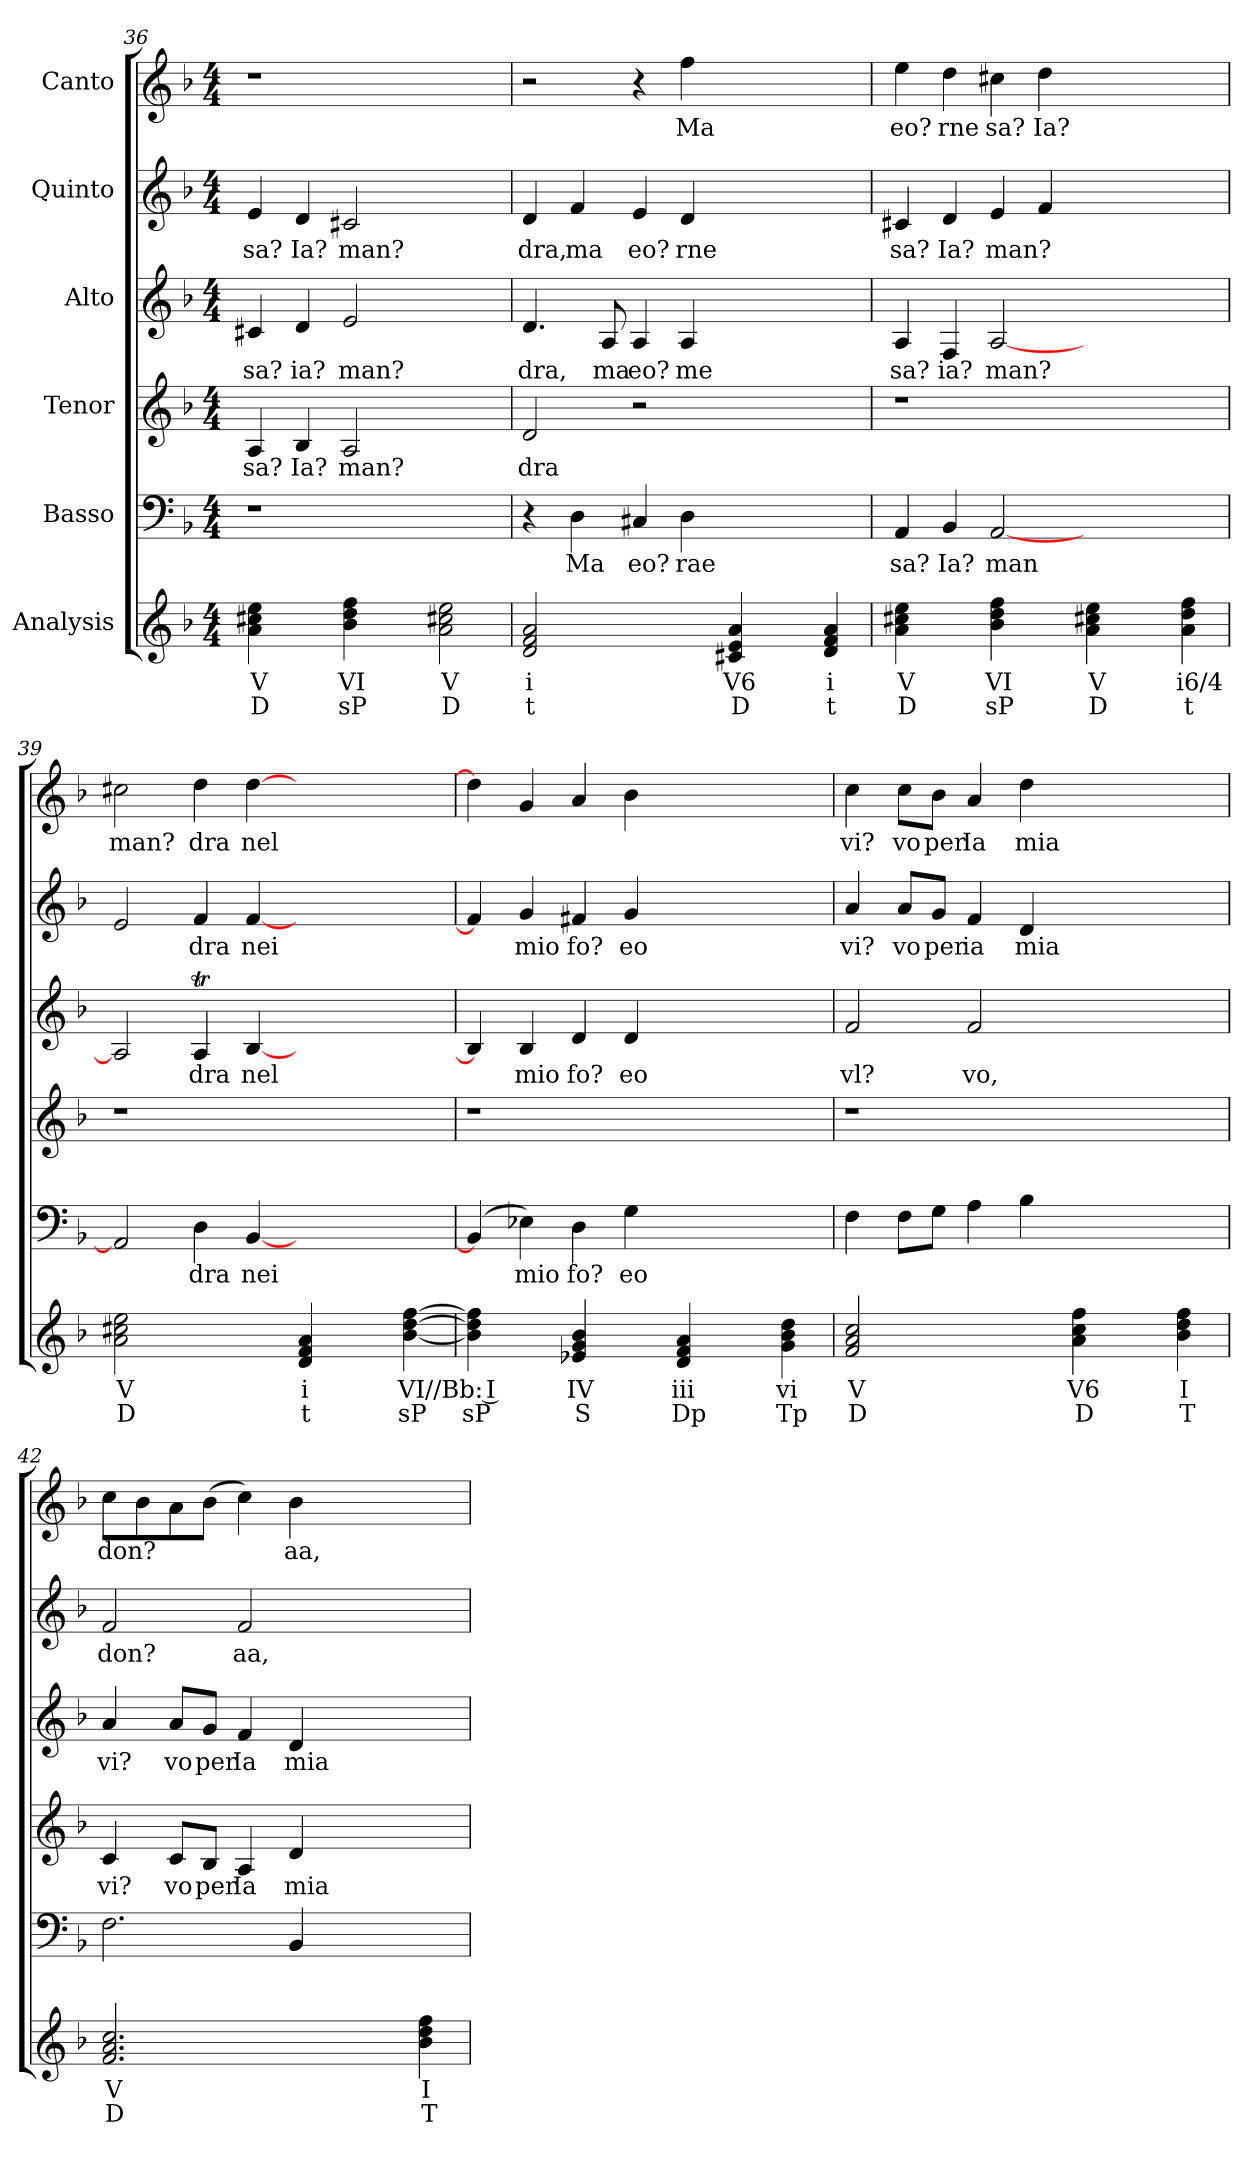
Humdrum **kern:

**kern	**text	**text	**kern	**text	**kern	**text	**kern	**text	**kern	**text	**kern	**text
*part6	*part6	*part6	*part5	*part5	*part4	*part4	*part3	*part3	*part2	*part2	*part1	*part1
*staff6	*staff6	*staff6	*staff5	*staff5	*staff4	*staff4	*staff3	*staff3	*staff2	*staff2	*staff1	*staff1
*I"Analysis	*	*	*I"Basso	*	*I"Tenor	*	*I"Alto	*	*I"Quinto	*	*I"Canto	*
*	*	*	*clefF4	*	*clefG2	*	*clefG2	*	*clefG2	*	*clefG2	*
*k[b-]	*	*	*k[b-]	*	*k[b-]	*	*k[b-]	*	*k[b-]	*	*k[b-]	*
*	*	*	*F:	*	*F:	*	*F:	*	*F:	*	*F:	*
*M4/4	*	*	*M4/4	*	*M4/4	*	*M4/4	*	*M4/4	*	*M4/4	*
=36	=36	=36	=36	=36	=36	=36	=36	=36	=36	=36	=36	=36
!	!	!	!	!	!	!LO:LY:b	!	!	!	!	!	!
!	!	!	!	!	!	!	!	!LO:LY:b	!	!	!	!
!	!	!	!	!	!	!	!	!	!	!LO:LY:b	!	!
4a 4cc#X 4ee	V	D	1r	.	4A/	sa?	4c#X/	sa?	4e/	sa?	1r	.
!	!	!	!	!	!	!LO:LY:b	!	!	!	!	!	!
!	!	!	!	!	!	!	!	!LO:LY:b	!	!	!	!
!	!	!	!	!	!	!	!	!	!	!LO:LY:b	!	!
4ryy	.	.	.	.	4B-/	Ia?	4d/	ia?	4d/	Ia?	.	.
!	!	!	!	!	!	!LO:LY:b	!	!	!	!	!	!
!	!	!	!	!	!	!	!	!LO:LY:b	!	!	!	!
!	!	!	!	!	!	!	!	!	!	!LO:LY:b	!	!
4b- 4dd 4ff	VI	sP	.	.	2A/	man?	2e/	man?	2c#X/	man?	.	.
4ryy	.	.	.	.	.	.	.	.	.	.	.	.
2a 2cc#X 2ee	V	D	2ryy	.	2ryy	.	2ryy	.	2ryy	.	2ryy	.
=37	=37	=37	=37	=37	=37	=37	=37	=37	=37	=37	=37	=37
!	!	!	!	!	!	!LO:LY:b	!	!	!	!	!	!
!	!	!	!	!	!	!	!	!LO:LY:b	!	!	!	!
!	!	!	!	!	!	!	!	!	!	!LO:LY:b	!	!
2d 2f 2a	i	t	4r	.	2d/	dra	4.d/	dra,	4d/	dra,	2r	.
!	!	!	!	!LO:LY:b	!	!	!	!	!	!	!	!
!	!	!	!	!	!	!	!	!	!	!LO:LY:b	!	!
.	.	.	4D\	Ma	.	.	.	.	4f/	ma	.	.
!	!	!	!	!	!	!	!	!LO:LY:b	!	!	!	!
.	.	.	.	.	.	.	8A/	ma	.	.	.	.
!	!	!	!	!LO:LY:b	!	!	!	!	!	!	!	!
!	!	!	!	!	!	!	!	!LO:LY:b	!	!	!	!
!	!	!	!	!	!	!	!	!	!	!LO:LY:b	!	!
2ryy	.	.	4C#X/	eo?	2r	.	4A/	eo?	4e/	eo?	4r	.
!	!	!	!	!LO:LY:b	!	!	!	!	!	!	!	!
!	!	!	!	!	!	!	!	!LO:LY:b	!	!	!	!
!	!	!	!	!	!	!	!	!	!	!LO:LY:b	!	!
!	!	!	!	!	!	!	!	!	!	!	!	!LO:LY:b
.	.	.	4D\	rae	.	.	4A/	me	4d/	rne	4ff\	Ma
4c#X 4e 4a	V6	D	2.ryy	.	2.ryy	.	2.ryy	.	2.ryy	.	2.ryy	.
4ryy	.	.	.	.	.	.	.	.	.	.	.	.
4d 4f 4a	i	t	.	.	.	.	.	.	.	.	.	.
=38	=38	=38	=38	=38	=38	=38	=38	=38	=38	=38	=38	=38
!	!	!	!	!LO:LY:b	!	!	!	!	!	!	!	!
!	!	!	!	!	!	!	!	!LO:LY:b	!	!	!	!
!	!	!	!	!	!	!	!	!	!	!LO:LY:b	!	!
!	!	!	!	!	!	!	!	!	!	!	!	!LO:LY:b
4a 4cc#X 4ee	V	D	4AA/	sa?	1r	.	4A/	sa?	4c#X/	sa?	4ee\	eo?
!	!	!	!	!LO:LY:b	!	!	!	!	!	!	!	!
!	!	!	!	!	!	!	!	!LO:LY:b	!	!	!	!
!	!	!	!	!	!	!	!	!	!	!LO:LY:b	!	!
!	!	!	!	!	!	!	!	!	!	!	!	!LO:LY:b
4ryy	.	.	4BB-/	Ia?	.	.	4F/	ia?	4d/	Ia?	4dd\	rne
!	!	!	!	!LO:LY:b	!	!	!	!	!	!	!	!
!	!	!	!	!	!	!	!	!LO:LY:b	!	!	!	!
!	!	!	!	!	!	!	!	!	!	!LO:LY:b	!	!
!	!	!	!	!	!	!	!	!	!	!	!	!LO:LY:b
4b- 4dd 4ff	VI	sP	[2AA/	man	.	.	[2A/	man?	4e/	man?	4cc#X\	sa?
!	!	!	!	!	!	!	!	!	!	!	!	!LO:LY:b
4ryy	.	.	.	.	.	.	.	.	4f/	.	4dd\	Ia?
4a 4cc#X 4ee	V	D	2.ryy	.	2.ryy	.	2.ryy	.	2.ryy	.	2.ryy	.
4ryy	.	.	.	.	.	.	.	.	.	.	.	.
4a 4dd 4ff	i6/4	t	.	.	.	.	.	.	.	.	.	.
=39	=39	=39	=39	=39	=39	=39	=39	=39	=39	=39	=39	=39
!	!	!	!	!	!	!	!	!	!	!	!	!LO:LY:b
2a 2cc#X 2ee	V	D	2AA/]	.	1r	.	2A/]	.	2e/	.	2cc#X\	man?
!	!	!	!	!LO:LY:b	!	!	!	!	!	!	!	!
!	!	!	!	!	!	!	!	!LO:LY:b	!	!	!	!
!	!	!	!	!	!	!	!	!	!	!LO:LY:b	!	!
!	!	!	!	!	!	!	!	!	!	!	!	!LO:LY:b
2ryy	.	.	4D\	dra	.	.	4At/	dra	4f/	dra	4dd\	dra
!	!	!	!	!LO:LY:b	!	!	!	!	!	!	!	!
!	!	!	!	!	!	!	!	!LO:LY:b	!	!	!	!
!	!	!	!	!	!	!	!	!	!	!LO:LY:b	!	!
!	!	!	!	!	!	!	!	!	!	!	!	!LO:LY:b
.	.	.	[4BB-/	nei	.	.	[4B-TTT/	nel	[4f/	nei	[4dd\	nel
4d 4f 4a	i	t	2.ryy	.	2.ryy	.	2.ryy	.	2.ryy	.	2.ryy	.
4ryy	.	.	.	.	.	.	.	.	.	.	.	.
[4b- [4dd [4ff	VI//Bb: I	sP	.	.	.	.	.	.	.	.	.	.
=40	=40	=40	=40	=40	=40	=40	=40	=40	=40	=40	=40	=40
4b-] 4dd] 4ff]	.	sP	(>4BB-/]	.	1r	.	4B-/]	.	4f/]	.	4dd\]	.
!	!	!	!	!LO:LY:b	!	!	!	!	!	!	!	!
!	!	!	!	!	!	!	!	!LO:LY:b	!	!	!	!
!	!	!	!	!	!	!	!	!	!	!LO:LY:b	!	!
4ryy	.	.	4E-X\)	mio	.	.	4B-/	mio	4g/	mio	4g/	.
!	!	!	!	!LO:LY:b	!	!	!	!	!	!	!	!
!	!	!	!	!	!	!	!	!LO:LY:b	!	!	!	!
!	!	!	!	!	!	!	!	!	!	!LO:LY:b	!	!
4e-X 4g 4b-	IV	S	4D\	fo?	.	.	4d/	fo?	4f#X/	fo?	4a/	.
!	!	!	!	!LO:LY:b	!	!	!	!	!	!	!	!
!	!	!	!	!	!	!	!	!LO:LY:b	!	!	!	!
!	!	!	!	!	!	!	!	!	!	!LO:LY:b	!	!
4ryy	.	.	4G\	eo	.	.	4d/	eo	4g/	eo	4b-\	.
4d 4f 4a	iii	Dp	2.ryy	.	2.ryy	.	2.ryy	.	2.ryy	.	2.ryy	.
4ryy	.	.	.	.	.	.	.	.	.	.	.	.
4g 4b- 4dd	vi	Tp	.	.	.	.	.	.	.	.	.	.
=41	=41	=41	=41	=41	=41	=41	=41	=41	=41	=41	=41	=41
!	!	!	!	!	!	!	!	!LO:LY:b	!	!	!	!
!	!	!	!	!	!	!	!	!	!	!LO:LY:b	!	!
!	!	!	!	!	!	!	!	!	!	!	!	!LO:LY:b
2f 2a 2cc	V	D	4F\	.	1r	.	2f/	vl?	4a/	vi?	4cc\	vi?
!	!	!	!	!	!	!	!	!	!	!LO:LY:b	!	!
!	!	!	!	!	!	!	!	!	!	!	!	!LO:LY:b
.	.	.	8F\L	.	.	.	.	.	8a/L	vo	8cc\L	vo
!	!	!	!	!	!	!	!	!	!	!LO:LY:b	!	!
!	!	!	!	!	!	!	!	!	!	!	!	!LO:LY:b
.	.	.	8G\J	.	.	.	.	.	8g/J	per	8b-\J	per
!	!	!	!	!	!	!	!	!LO:LY:b	!	!	!	!
!	!	!	!	!	!	!	!	!	!	!LO:LY:b	!	!
!	!	!	!	!	!	!	!	!	!	!	!	!LO:LY:b
2ryy	.	.	4A\	.	.	.	2f/	vo,	4f/	ia	4a/	Ia
!	!	!	!	!	!	!	!	!	!	!LO:LY:b	!	!
!	!	!	!	!	!	!	!	!	!	!	!	!LO:LY:b
.	.	.	4B-\	.	.	.	.	.	4d/	mia	4dd\	mia
4a 4cc 4ff	V6	D	2.ryy	.	2.ryy	.	2.ryy	.	2.ryy	.	2.ryy	.
4ryy	.	.	.	.	.	.	.	.	.	.	.	.
4b- 4dd 4ff	I	T	.	.	.	.	.	.	.	.	.	.
=42	=42	=42	=42	=42	=42	=42	=42	=42	=42	=42	=42	=42
!	!	!	!	!	!	!LO:LY:b	!	!	!	!	!	!
!	!	!	!	!	!	!	!	!LO:LY:b	!	!	!	!
!	!	!	!	!	!	!	!	!	!	!LO:LY:b	!	!
!	!	!	!	!	!	!	!	!	!	!	!	!LO:LY:b
2.f 2.a 2.cc	V	D	2.F\	.	4c/	vi?	4a/	vi?	2f/	don?	8cc\L	don?
.	.	.	.	.	.	.	.	.	.	.	8b-\	.
!	!	!	!	!	!	!LO:LY:b	!	!	!	!	!	!
!	!	!	!	!	!	!	!	!LO:LY:b	!	!	!	!
.	.	.	.	.	8c/L	vo	8a/L	vo	.	.	8a\	.
!	!	!	!	!	!	!LO:LY:b	!	!	!	!	!	!
!	!	!	!	!	!	!	!	!LO:LY:b	!	!	!	!
.	.	.	.	.	8B-/J	per	8g/J	per	.	.	(>8b-\J	.
!	!	!	!	!	!	!LO:LY:b	!	!	!	!	!	!
!	!	!	!	!	!	!	!	!LO:LY:b	!	!	!	!
!	!	!	!	!	!	!	!	!	!	!LO:LY:b	!	!
.	.	.	.	.	4A/	Ia	4f/	Ia	2f/	aa,	4cc\)	.
!	!	!	!	!	!	!LO:LY:b	!	!	!	!	!	!
!	!	!	!	!	!	!	!	!LO:LY:b	!	!	!	!
!	!	!	!	!	!	!	!	!	!	!	!	!LO:LY:b
2.ryy	.	.	4BB-/	.	4d/	mia	4d/	mia	.	.	4b-\	aa,
.	.	.	2.ryy	.	2.ryy	.	2.ryy	.	2.ryy	.	2.ryy	.
4b- 4dd 4ff	I	T	.	.	.	.	.	.	.	.	.	.
=	=	=	=	=	=	=	=	=	=	=	=	=
*-	*-	*-	*-	*-	*-	*-	*-	*-	*-	*-	*-	*-
